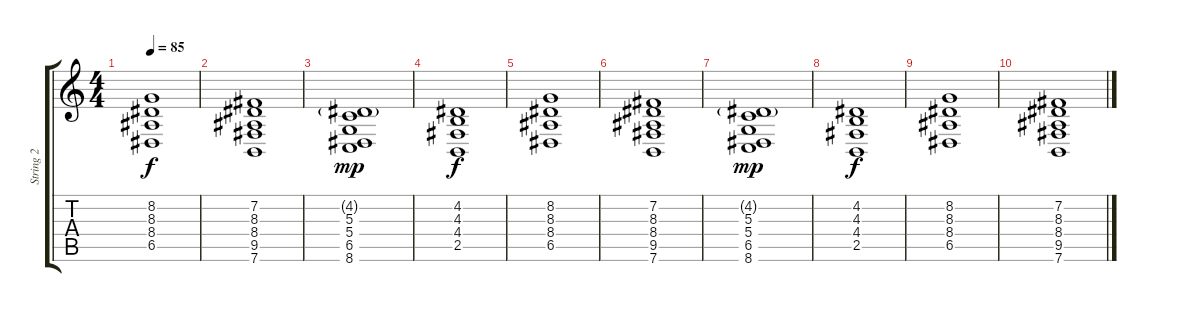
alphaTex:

\track ("String 2" "String 2") {instrument stringensemble2}
\staff {score tabs}
\tuning (E4 B3 G3 D3 A2 E2) {hide}
\ts (4 4)
\tempo 85
\clef g2
\ks c
(8.2 8.3 8.4 6.5).1{dy f} |
(7.2 8.3 8.4 9.5 7.6).1 |
(4.2{g} 5.3 5.4 6.5 8.6).1{dy mp} |
(4.2 4.3 4.4 2.5).1{dy f} |
(8.2 8.3 8.4 6.5).1 |
(7.2 8.3 8.4 9.5 7.6).1 |
(4.2{g} 5.3 5.4 6.5 8.6).1{dy mp} |
(4.2 4.3 4.4 2.5).1{dy f} |
(8.2 8.3 8.4 6.5).1 |
(7.2 8.3 8.4 9.5 7.6).1
